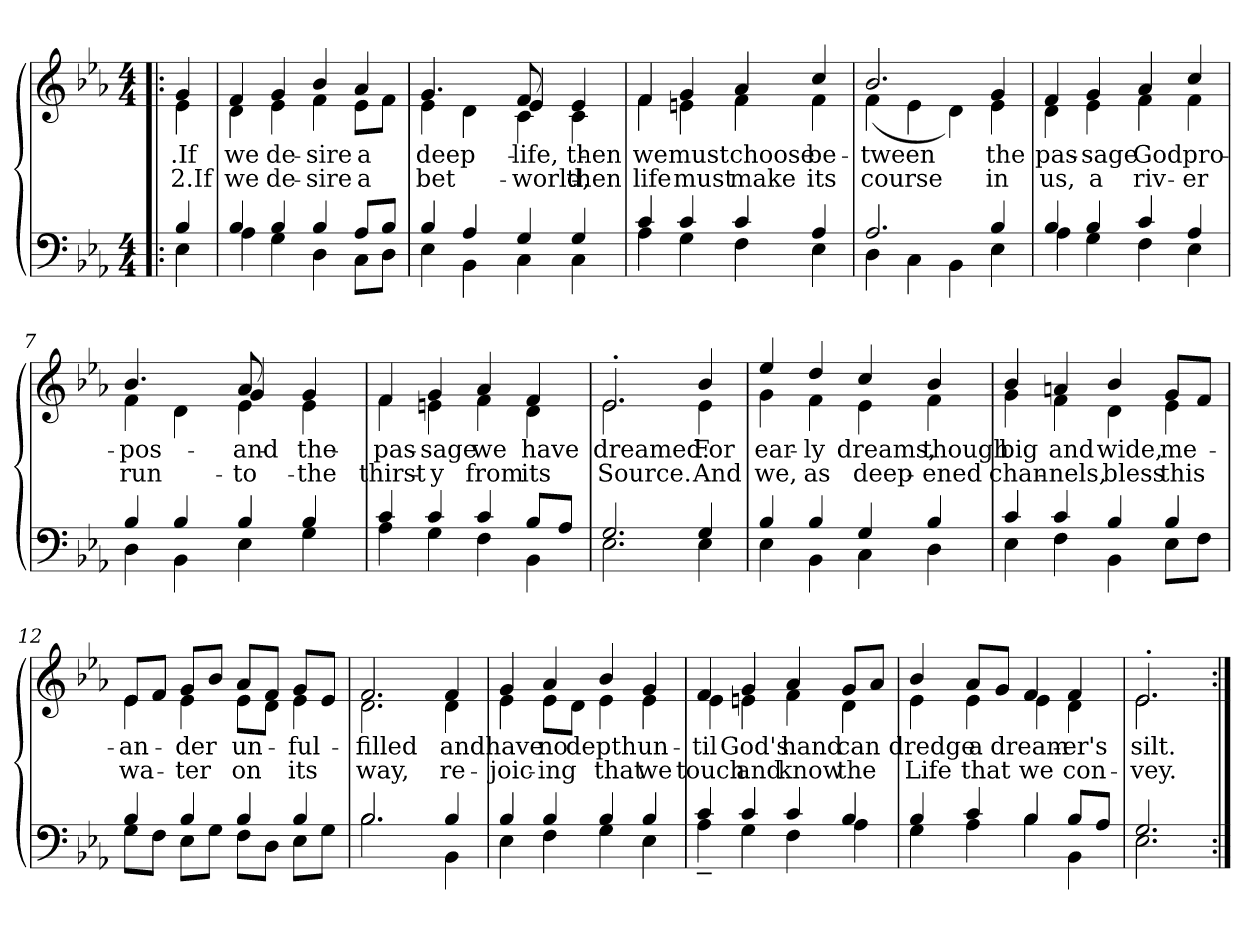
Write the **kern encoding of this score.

**kern	**kern	**text	**text
*part1	*part1	*part1	*part1
*staff2	*staff1	*staff1	*staff1
*clefF4	*clefG2	*	*
*k[b-e-a-]	*k[b-e-a-]	*	*
*E-:	*E-:	*	*
*M4/4	*M4/4	*	*
=1!|:	=1!|:	=1!|:	=1!|:
*^	*	*	*
!	!	!	!LO:LY:b	!LO:LY:b
*	*	*^	*	*
4B-/	4E-\	4g/	4e-<\	.If	2.If
=2	=2	=2	=2	=2	=2
!	!	!	!	!LO:LY:b	!LO:LY:b
4B-/	4A-\	4f/	4d\	we	we
!	!	!	!	!LO:LY:b	!LO:LY:b
4B-/	4G\	4g/	4e-\	de-	de-
!	!	!	!	!LO:LY:b	!LO:LY:b
4B-/	4D\	4b-/	4f\	-sire	-sire
!	!	!	!	!LO:LY:b	!LO:LY:b
8A-/L	8C\L	4a-/	8e-\L	a	a
8B-/J	8D\J	.	8f\J	.	.
=3	=3	=3	=3	=3	=3
!	!	!	!	!LO:LY:b	!LO:LY:b
*	*	*^	*^	*	*
4E-\	4B-/	4.g/	4e-\	2ryy	2ryy	deep-	bet-
4A-/	4BB-\	.	4d\	.	.	.	.
.	.	2ryy	.	.	.	.	.
!	!	!	!	!	!	!LO:LY:b	!LO:LY:b
!	!	!	!	!	!	!LO:LY:b	!LO:LY:b
4G/	4C\	.	8f/	4e-/	4c\	life,	world,
.	.	.	4.ryy	.	.	.	.
!	!	!	!	!	!	!LO:LY:b	!LO:LY:b
4C\	4G/	.	.	4c\	4e-/	then	then
.	.	8ryy	.	.	.	.	.
*	*	*v	*v	*v	*v	*	*
=4	=4	=4	=4	=4
!	!	!	!LO:LY:b	!LO:LY:b
*	*	*^	*	*
4c/	4A-\	4f/	4f\	we	life
!	!	!	!	!LO:LY:b	!LO:LY:b
4c/	4G\	4g/	4en\	must	must
!	!	!	!	!LO:LY:b	!LO:LY:b
4c/	4F\	4a-/	4f\	choose	make
!	!	!	!	!LO:LY:b	!LO:LY:b
4A-/	4E-\	4cc/	4f\	be-	its
=5	=5	=5	=5	=5	=5
!	!	!	!	!LO:LY:b	!LO:LY:b
2.A-/	4D\	2.b-/	(<4f\	-tween	course
.	4C\	.	4e-\	.	.
.	4BB-\	.	4d\)	.	.
!	!	!	!	!LO:LY:b	!LO:LY:b
4B-/	4E-\	4g/	4e-\	the	in
!!LO:LB:g=z	!!
=6	=6	=6	=6	=6	=6
!	!	!	!	!LO:LY:b	!LO:LY:b
4B-/	4A-\	4f/	4d\	pas-	us,
!	!	!	!	!LO:LY:b	!LO:LY:b
4B-/	4G\	4g/	4e-\	-sage	a
!	!	!	!	!LO:LY:b	!LO:LY:b
4c/	4F\	4a-/	4f\	God	riv-
!	!	!	!	!LO:LY:b	!LO:LY:b
4A-/	4E-\	4cc/	4f\	pro-	-er
=7	=7	=7	=7	=7	=7
!	!	!	!	!LO:LY:b	!LO:LY:b
*	*	*^	*^	*	*
4D\	4B-/	4.b-/	4f\	2ryy	2ryy	-pos-	run-
4B-/	4BB-\	.	4d\	.	.	.	.
.	.	2ryy	.	.	.	.	.
!	!	!	!	!	!	!LO:LY:b	!LO:LY:b
!	!	!	!	!	!	!LO:LY:b	!LO:LY:b
4B-/	4E-\	.	8a-/	4g/	4e-\	and	to
.	.	.	4.ryy	.	.	.	.
!	!	!	!	!	!	!LO:LY:b	!LO:LY:b
4G\	4B-/	.	.	4e-\	4g/	the	the
.	.	8ryy	.	.	.	.	.
*	*	*v	*v	*v	*v	*	*
=8	=8	=8	=8	=8
!	!	!	!LO:LY:b	!LO:LY:b
*	*	*^	*	*
4c/	4A-\	4f/	4f\	pas-	thirst-
!	!	!	!	!LO:LY:b	!LO:LY:b
4c/	4G\	4g/	4en\	-sage	-y
!	!	!	!	!LO:LY:b	!LO:LY:b
4c/	4F\	4a-/	4f\	we	from
!	!	!	!	!LO:LY:b	!LO:LY:b
8B-/L	4BB-\	4f/	4d\	have	its
8A-/J	.	.	.	.	.
=9	=9	=9	=9	=9	=9
!	!	!	!	!LO:LY:b	!LO:LY:b
2.G/	2.E-\	2.e-'>/	2.e-\	dreamed.	Source.
!	!	!	!	!LO:LY:b	!LO:LY:b
4G/	4E-\	4b-/	4e-\	For	And
!!LO:LB:g=z	!!
=10	=10	=10	=10	=10	=10
!	!	!	!	!LO:LY:b	!LO:LY:b
4B-/	4E-\	4ee-/	4g\	ear-	we,
!	!	!	!	!LO:LY:b	!LO:LY:b
4B-/	4BB-\	4dd/	4f\	-ly	as
!	!	!	!	!LO:LY:b	!LO:LY:b
4G/	4C\	4cc/	4e-\	dreams,	deep-
!	!	!	!	!LO:LY:b	!LO:LY:b
4B-/	4D\	4b-/	4f\	though	-ened
=11	=11	=11	=11	=11	=11
!	!	!	!	!LO:LY:b	!LO:LY:b
4c/	4E-\	4b-/	4g\	big	chan-
!	!	!	!	!LO:LY:b	!LO:LY:b
4c/	4F\	4an/	4f\	and	-nels,
!	!	!	!	!LO:LY:b	!LO:LY:b
4B-/	4BB-\	4b-/	4d\	wide,	bless
!	!	!	!	!LO:LY:b	!LO:LY:b
4B-/	8E-\L	8g/L	4e-\	me-	this
.	8F\J	8f/J	.	.	.
=12	=12	=12	=12	=12	=12
!	!	!	!	!LO:LY:b	!LO:LY:b
4B-/	8G\L	8e-/L	4e-\	-an-	wa-
.	8F\J	8f/J	.	.	.
!	!	!	!	!LO:LY:b	!LO:LY:b
4B-/	8E-\L	8g/L	4e-\	-der	-ter
.	8G\J	8b-/J	.	.	.
!	!	!	!	!LO:LY:b	!LO:LY:b
4B-/	8F\L	8a-/L	8e-\L	un-	on
.	8D\J	8f/J	8d\J	.	.
!	!	!	!	!LO:LY:b	!LO:LY:b
4B-/	8E-\L	8g/L	4e-\	-ful-	its
.	8G\J	8e-/J	.	.	.
=13	=13	=13	=13	=13	=13
!	!	!	!	!LO:LY:b	!LO:LY:b
2.B-/	2.B-\	2.f/	2.d\	-filled	way,
!	!	!	!	!LO:LY:b	!LO:LY:b
4B-/	4BB-\	4f/	4d\	and	re-
!!LO:LB:g=z	!!
=14	=14	=14	=14	=14	=14
!	!	!	!	!LO:LY:b	!LO:LY:b
4B-/	4E-\	4g/	4e-\	have	-joic-
!	!	!	!	!LO:LY:b	!LO:LY:b
4B-/	4F\	4a-/	8e-\L	-no	ing
!	!	!	!	!LO:LY:b	!
.	.	.	8d\J	depth	.
!	!	!	!	!	!LO:LY:b
4B-/	4G\	4b-/	4e-\	.	-that
!	!	!	!	!LO:LY:b	!LO:LY:b
4B-/	4E-\	4g/	4e-\	un-	we
=15	=15	=15	=15	=15	=15
!	!	!	!	!LO:LY:b	!LO:LY:b
4c/	4A-~<\	4f/	4e-\	til	touch
!	!	!	!	!LO:LY:b	!LO:LY:b
4c/	4G\	4g/	4en\	God's	and
!	!	!	!	!LO:LY:b	!LO:LY:b
4c/	4F\	4a-/	4f\	hand	know
!	!	!	!	!LO:LY:b	!LO:LY:b
4B-/	4A-\	8g/L	4d\	can	the
.	.	8a-/J	.	.	.
=16	=16	=16	=16	=16	=16
!	!	!	!	!LO:LY:b	!LO:LY:b
4B-/	4G\	4b-/	4e-\	dredge	Life
!	!	!	!	!	!LO:LY:b
!	!	!	!	!LO:LY:b	!
4c/	4A-\	8a-/L	4e-\	a	that
!	!	!	!	!LO:LY:b	!
.	.	8g/J	.	dream-	.
!	!	!	!	!	!LO:LY:b
4B-/	4B-\	4f/	4e-\	.	we
!	!	!	!	!LO:LY:b	!LO:LY:b
8B-/L	4BB-\	4f/	4d\	-er's	con-
8A-/J	.	.	.	.	.
=17	=17	=17	=17	=17	=17
!	!	!	!	!LO:LY:b	!LO:LY:b
2.G/	2.E-\	2.e-'>/	2.e-\	silt.	-vey.
*v	*v	*	*	*	*
*	*v	*v	*	*
=:|!	=:|!	=:|!	=:|!
*-	*-	*-	*-
